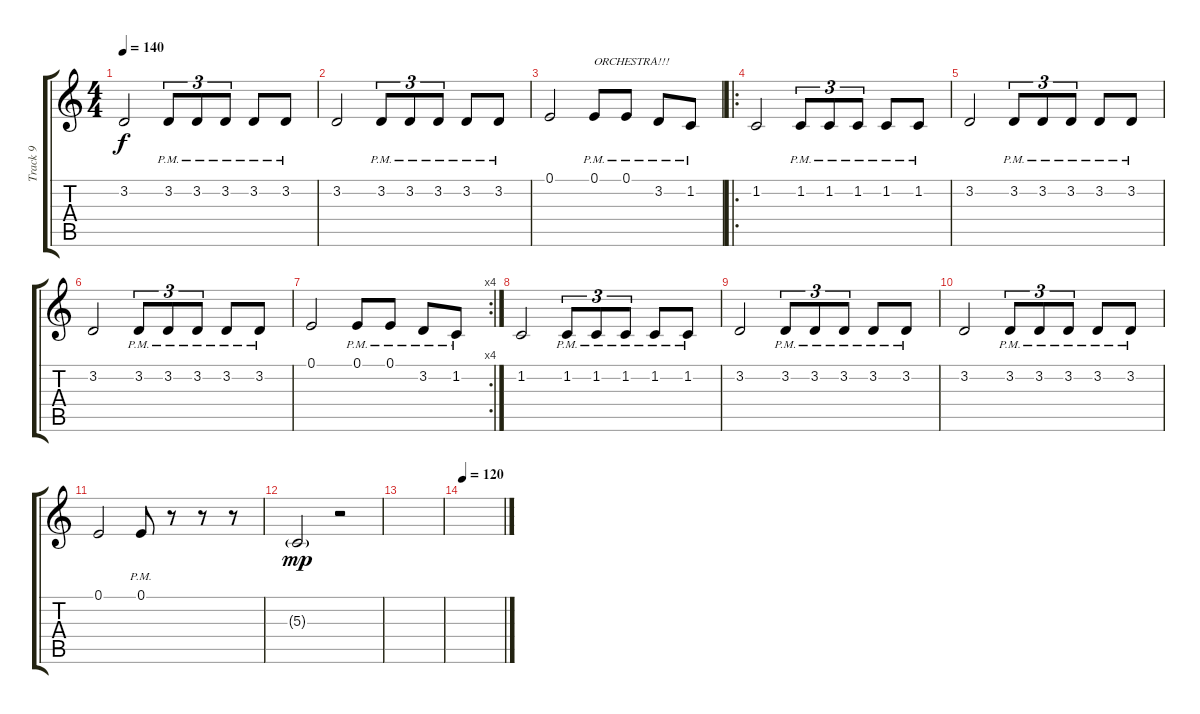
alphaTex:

\track ("Track 9" "Track 9") {instrument voiceoohs}
\staff {score tabs}
\tuning (E4 B3 G3 D3 A2 E2) {hide}
\ts (4 4)
\tempo 140
\clef g2
\ks c
3.2.2{dy f} 3.2{pm}.8{tu (3 2)} 3.2{pm}.8{tu (3 2)} 3.2{pm}.8{tu (3 2)} 3.2{pm}.8 3.2{pm}.8 |
3.2.2 3.2{pm}.8{tu (3 2)} 3.2{pm}.8{tu (3 2)} 3.2{pm}.8{tu (3 2)} 3.2{pm}.8 3.2{pm}.8 |
0.1.2 0.1{pm}.8{txt "ORCHESTRA!!!"} 0.1{pm}.8 3.2{pm}.8 1.2{pm}.8 |
\ro
1.2.2 1.2{pm}.8{tu (3 2)} 1.2{pm}.8{tu (3 2)} 1.2{pm}.8{tu (3 2)} 1.2{pm}.8 1.2{pm}.8 |
3.2.2 3.2{pm}.8{tu (3 2)} 3.2{pm}.8{tu (3 2)} 3.2{pm}.8{tu (3 2)} 3.2{pm}.8 3.2{pm}.8 |
3.2.2 3.2{pm}.8{tu (3 2)} 3.2{pm}.8{tu (3 2)} 3.2{pm}.8{tu (3 2)} 3.2{pm}.8 3.2{pm}.8 |
\rc 4
0.1.2 0.1{pm}.8 0.1{pm}.8 3.2{pm}.8 1.2{pm}.8{volume 16} |
1.2.2 1.2{pm}.8{tu (3 2)} 1.2{pm}.8{tu (3 2)} 1.2{pm}.8{tu (3 2)} 1.2{pm}.8 1.2{pm}.8 |
3.2.2 3.2{pm}.8{tu (3 2)} 3.2{pm}.8{tu (3 2)} 3.2{pm}.8{tu (3 2)} 3.2{pm}.8 3.2{pm}.8 |
3.2.2 3.2{pm}.8{tu (3 2)} 3.2{pm}.8{tu (3 2)} 3.2{pm}.8{tu (3 2)} 3.2{pm}.8 3.2{pm}.8 |
0.1.2 0.1{pm}.8 r.8 r.8 r.8 |
5.3{g}.2{dy mp} r.2 |
|
\tempo 120
